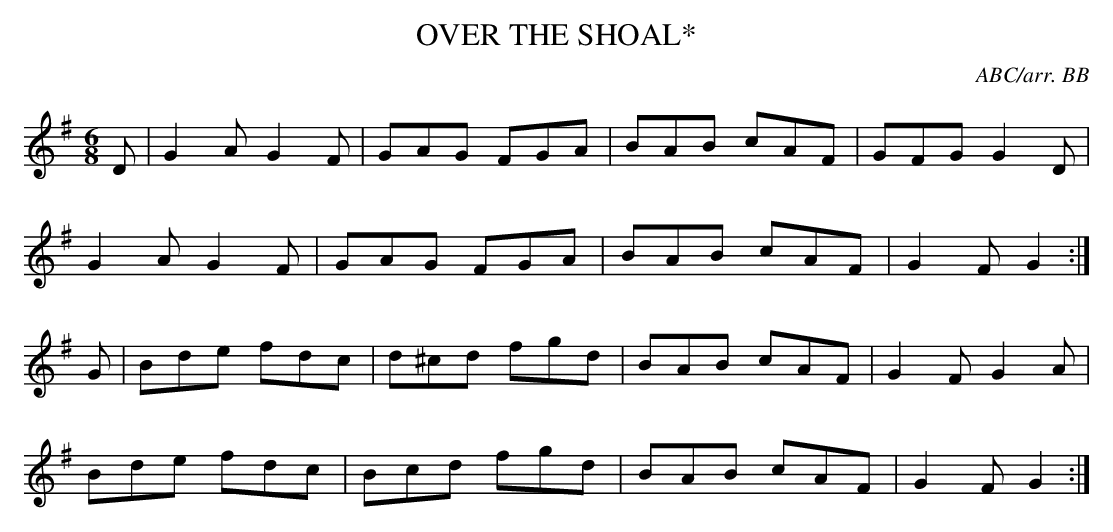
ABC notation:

X:1
T:OVER THE SHOAL*
C:ABC/arr. BB
M:6/8
L:1/8
K:G % source key = Bb
D|G2A G2F|GAG FGA|BAB cAF|GFG G2D|
G2A G2F|GAG FGA|BAB cAF|G2F G2 :|
G|Bde fdc|d^cd fgd|BAB cAF|G2F G2A|
Bde fdc|Bcd fgd|BAB cAF|G2F G2 :|
